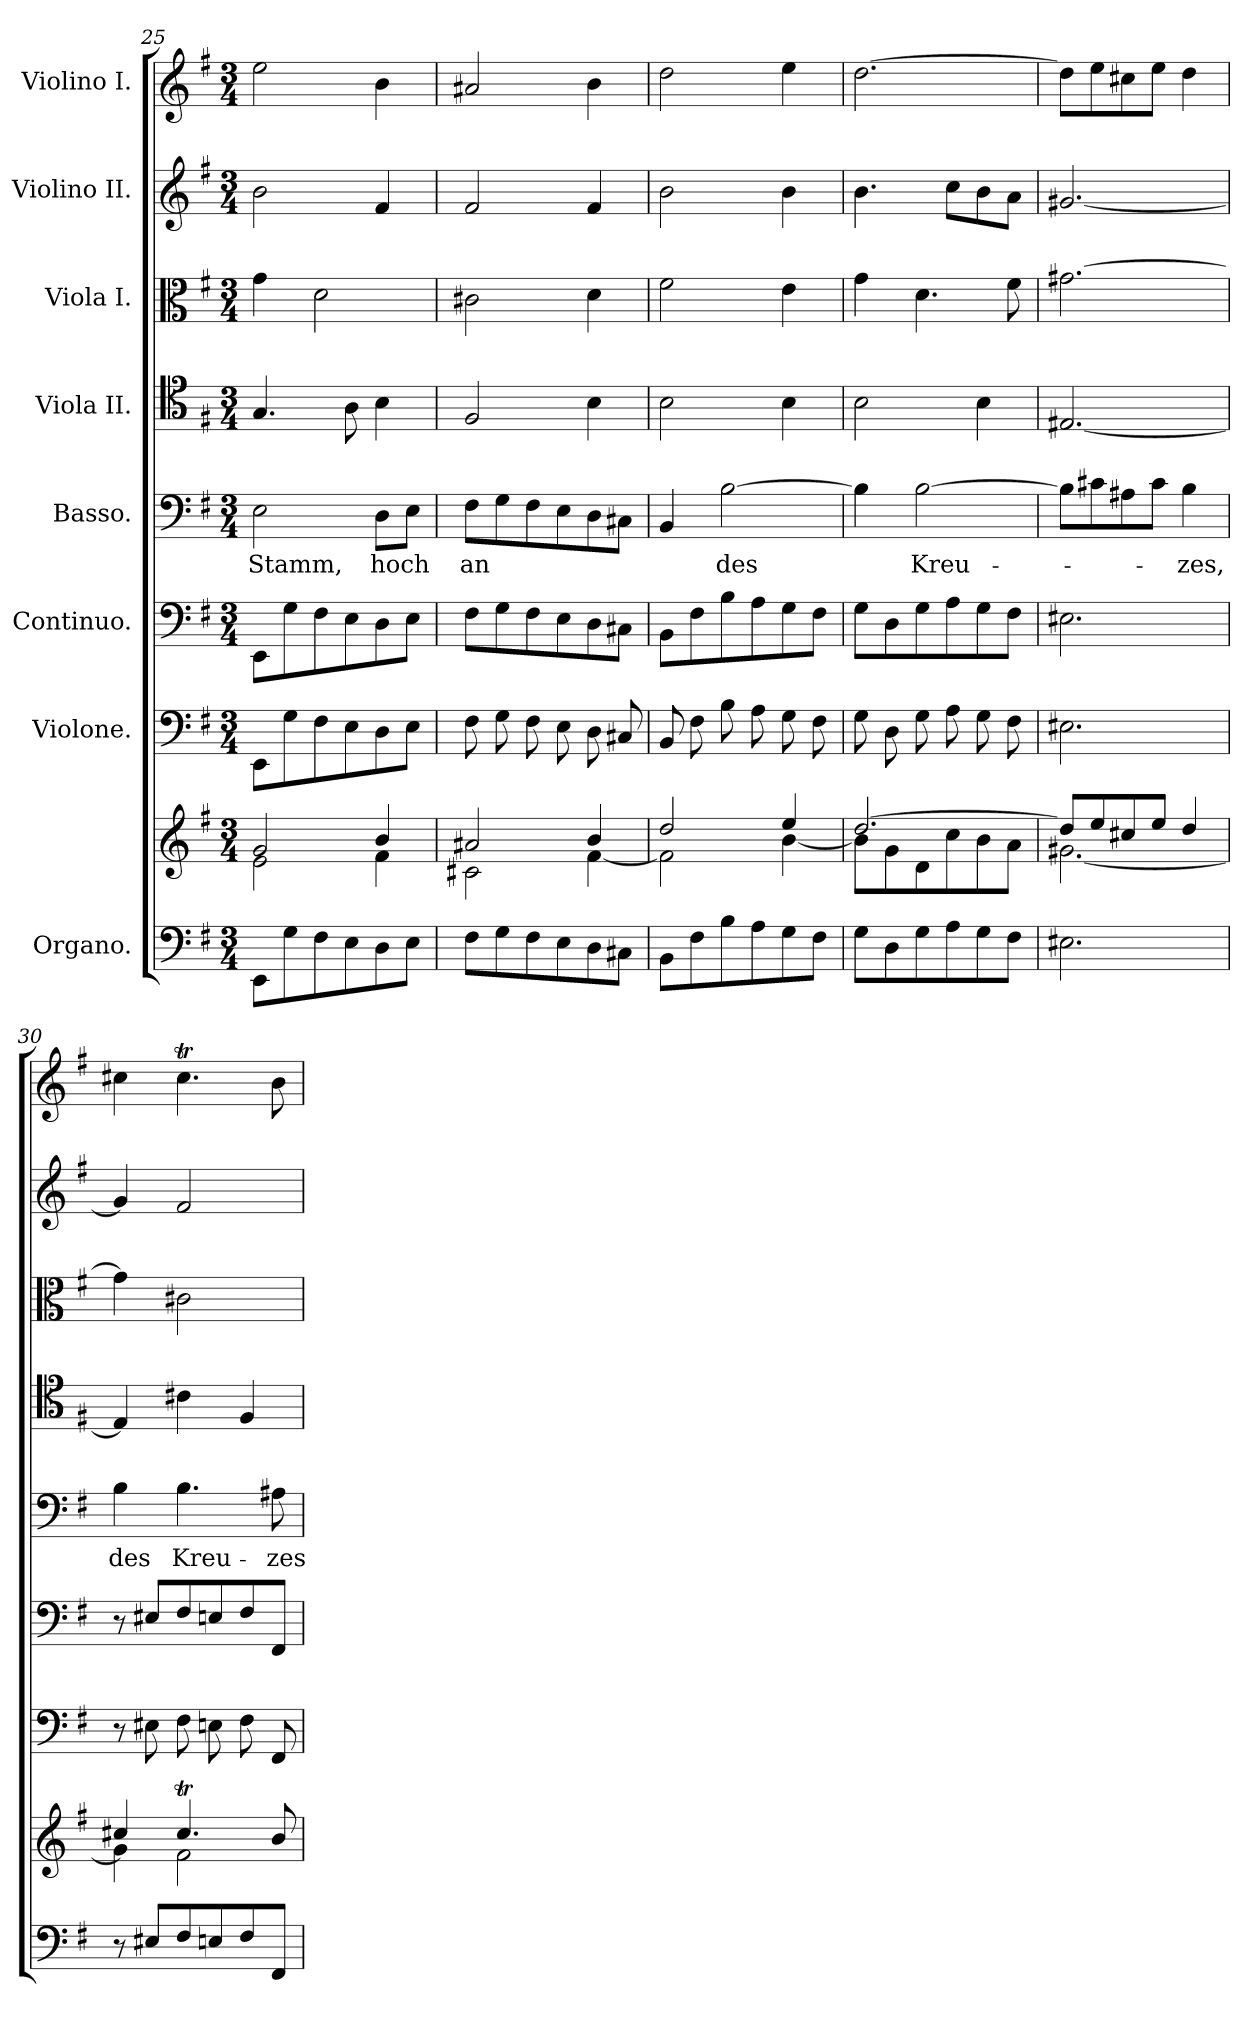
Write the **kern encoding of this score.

**kern	**kern	**kern	**kern	**kern	**text	**kern	**kern	**kern	**kern
*part8	*part8	*part7	*part6	*part5	*part5	*part4	*part3	*part2	*part1
*staff9	*staff8	*staff7	*staff6	*staff5	*staff5	*staff4	*staff3	*staff2	*staff1
*I"Organo.	*	*I"Violone.	*I"Continuo.	*I"Basso.	*	*I"Viola II.	*I"Viola I.	*I"Violino II.	*I"Violino I.
*clefF4	*clefG2	*clefF4	*clefF4	*clefF4	*	*clefC4	*clefC3	*clefG2	*clefG2
*	*	*ITrd7c12	*	*	*	*	*	*	*
*k[f#]	*k[f#]	*k[f#]	*k[f#]	*k[f#]	*	*k[f#]	*k[f#]	*k[f#]	*k[f#]
*M3/4	*M3/4	*M3/4	*M3/4	*M3/4	*	*M3/4	*M3/4	*M3/4	*M3/4
=25	=25	=25	=25	=25	=25	=25	=25	=25	=25
*	*^	*	*	*	*	*	*	*	*
!	!	!	!	!	!	!LO:LY:b	!	!	!	!
8EE/L	2g/	2e\	8EEE/L	8EE/L	2E\	Stamm,	4.G/	4g\	2b\	2ee\
8G\	.	.	8GG\	8G\	.	.	.	.	.	.
8F#\	.	.	8FF#\	8F#\	.	.	.	2d\	.	.
8E\	.	.	8EE\	8E\	.	.	8A\	.	.	.
!	!	!	!	!	!	!LO:LY:b	!	!	!	!
8D\	4b/	4f#\	8DD\	8D\	8D\L	hoch	4B\	.	4f#/	4b\
8E\J	.	.	8EE\J	8E\J	8E\J	.	.	.	.	.
=26	=26	=26	=26	=26	=26	=26	=26	=26	=26	=26
!	!	!	!	!	!	!LO:LY:b	!	!	!	!
8F#\L	2a#X/	2c#X\	8FF#\	8F#\L	8F#\L	an	2F#/	2c#X\	2f#/	2a#X/
8G\	.	.	8GG\	8G\	8G\	.	.	.	.	.
8F#\	.	.	8FF#\	8F#\	8F#\	.	.	.	.	.
8E\	.	.	8EE\	8E\	8E\	.	.	.	.	.
8D\	4b/	[4f#\	8DD\	8D\	8D\	.	4B\	4d\	4f#/	4b\
8C#X\J	.	.	8CC#X/	8C#X\J	8C#X\J	.	.	.	.	.
=27	=27	=27	=27	=27	=27	=27	=27	=27	=27	=27
8BB\L	2dd/	2f#\]	8BBB/	8BB\L	4BB/	.	2B\	2f#\	2b\	2dd\
8F#\	.	.	8FF#\	8F#\	.	.	.	.	.	.
!	!	!	!	!	!	!LO:LY:b	!	!	!	!
8B\	.	.	8BB\	8B\	[2B\	des	.	.	.	.
8A\	.	.	8AA\	8A\	.	.	.	.	.	.
8G\	4ee/	[4b\	8GG\	8G\	.	.	4B\	4e\	4b\	4ee\
8F#\J	.	.	8FF#\	8F#\J	.	.	.	.	.	.
=28	=28	=28	=28	=28	=28	=28	=28	=28	=28	=28
8G\L	[2.dd/	8b\L]	8GG\	8G\L	4B\]	.	2B\	4g\	4.b\	[2.dd\
8D\	.	8g\	8DD\	8D\	.	.	.	.	.	.
!	!	!	!	!	!	!LO:LY:b	!	!	!	!
8G\	.	8d\	8GG\	8G\	[2B\	Kreu-	.	4.d\	.	.
8A\	.	8cc\	8AA\	8A\	.	.	.	.	8cc\L	.
8G\	.	8b\	8GG\	8G\	.	.	4B\	.	8b\	.
8F#\J	.	8a\J	8FF#\	8F#\J	.	.	.	8f#\	8a\J	.
!!LO:PB:g=z
=29	=29	=29	=29	=29	=29	=29	=29	=29	=29	=29
2.E#X\	8dd/L]	[2.g#X\	2.EE#X\	2.E#X\	8B\L]	.	[2.E#X/	[2.g#X\	[2.g#X/	8dd\L]
.	8ee/	.	.	.	8c#X\	.	.	.	.	8ee\
.	8cc#X/	.	.	.	8A#X\	.	.	.	.	8cc#X\
.	8ee/J	.	.	.	8c#\J	.	.	.	.	8ee\J
!	!	!	!	!	!	!LO:LY:b	!	!	!	!
.	4dd/	.	.	.	4B\	zes,	.	.	.	4dd\
=30	=30	=30	=30	=30	=30	=30	=30	=30	=30	=30
!	!	!	!	!	!	!LO:LY:b	!	!	!	!
8r	4cc#X/	4g#\]	8r	8r	4B\	des	4E#/]	4g#\]	4g#/]	4cc#X\
8E#X/L	.	.	8EE#X\	8E#X/L	.	.	.	.	.	.
!	!	!	!	!	!	!LO:LY:b	!	!	!	!
8F#/	4.cc#t/	2f#\	8FF#\	8F#/	4.B\	Kreu-	4c#X\	2c#X\	2f#/	4.cc#t\
8En/	.	.	8EEn\	8En/	.	.	.	.	.	.
8F#/	.	.	8FF#\	8F#/	.	.	4F#/	.	.	.
!	!	!	!	!	!	!LO:LY:b	!	!	!	!
8FF#/J	8b/	.	8FFF#/	8FF#/J	8A#X\	-zes	.	.	.	8b\
*	*v	*v	*	*	*	*	*	*	*	*
=	=	=	=	=	=	=	=	=	=
*-	*-	*-	*-	*-	*-	*-	*-	*-	*-
